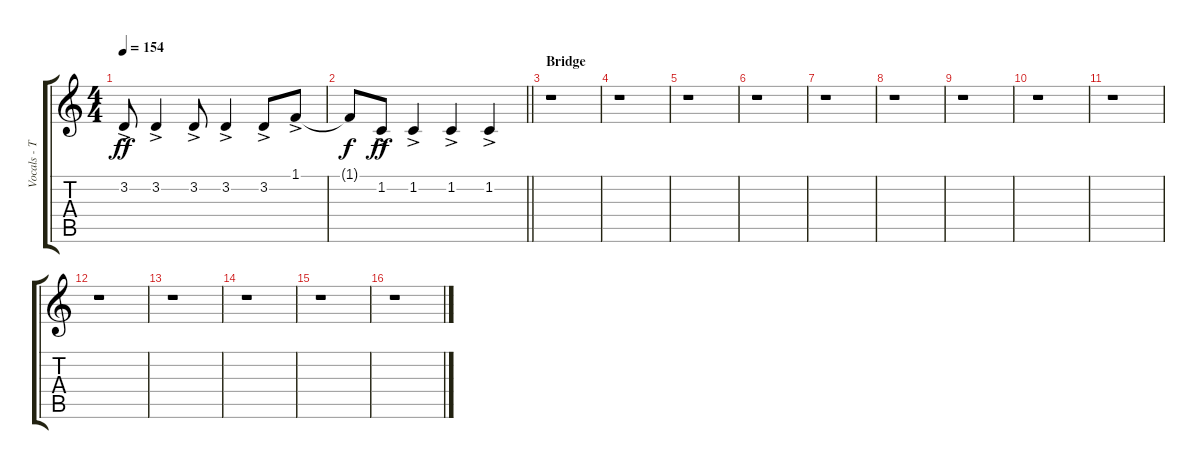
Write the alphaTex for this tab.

\track ("Vocals - Tom" "Vocals - T") {instrument trumpet}
\staff {score tabs}
\tuning (E4 B3 G3 D3 A2 E2) {hide}
\ts (4 4)
\tempo 154
\clef g2
\ks c
3.2{ac}.8{dy ff} 3.2{ac}.4 3.2{ac}.8 3.2{ac}.4 3.2{ac}.8 1.1{ac}.8 |
\barLineRight lightlight
1.1{t}.8{dy f} 1.2{ac}.8{dy ff} 1.2{ac}.4 1.2{ac}.4 1.2{ac}.4 |
\section ("" "Bridge ")
r.1 |
r.1 |
r.1 |
r.1 |
r.1 |
r.1 |
r.1 |
r.1 |
r.1 |
r.1 |
r.1 |
r.1 |
r.1 |
r.1
